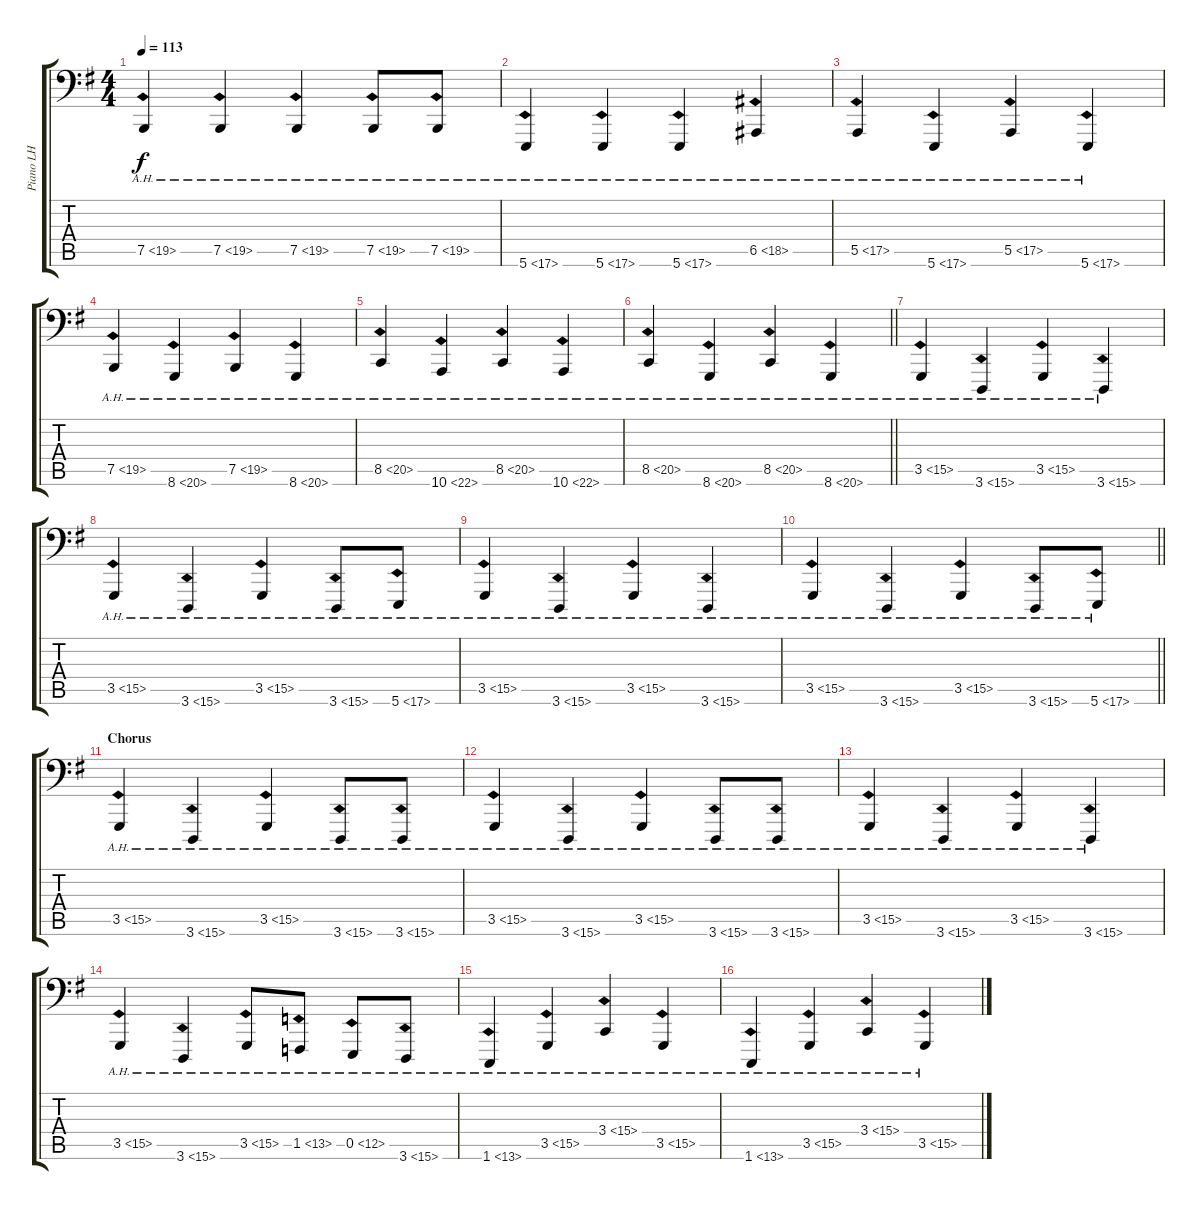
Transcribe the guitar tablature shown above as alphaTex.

\track ("Piano LH" "Piano LH") {instrument acousticgrandpiano}
\staff {score tabs}
\tuning (C3 G2 D2 A1 E1 B0) {hide}
\ts (4 4)
\tempo 113
\clef f4
\ks g
7.5{ah 12}.4{dy f} 7.5{ah 12}.4 7.5{ah 12}.4 7.5{ah 12}.8 7.5{ah 12}.8 |
5.6{ah 12}.4 5.6{ah 12}.4 5.6{ah 12}.4 6.5{ah 12}.4 |
5.5{ah 12}.4 5.6{ah 12}.4 5.5{ah 12}.4 5.6{ah 12}.4 |
7.5{ah 12}.4 8.6{ah 12}.4 7.5{ah 12}.4 8.6{ah 12}.4 |
8.5{ah 12}.4 10.6{ah 12}.4 8.5{ah 12}.4 10.6{ah 12}.4 |
\barLineRight lightlight
8.5{ah 12}.4 8.6{ah 12}.4 8.5{ah 12}.4 8.6{ah 12}.4 |
3.5{ah 12}.4 3.6{ah 12}.4 3.5{ah 12}.4 3.6{ah 12}.4 |
3.5{ah 12}.4 3.6{ah 12}.4 3.5{ah 12}.4 3.6{ah 12}.8 5.6{ah 12}.8 |
3.5{ah 12}.4 3.6{ah 12}.4 3.5{ah 12}.4 3.6{ah 12}.4 |
\barLineRight lightlight
3.5{ah 12}.4 3.6{ah 12}.4 3.5{ah 12}.4 3.6{ah 12}.8 5.6{ah 12}.8 |
\section ("" "Chorus")
3.5{ah 12}.4 3.6{ah 12}.4 3.5{ah 12}.4 3.6{ah 12}.8 3.6{ah 12}.8 |
3.5{ah 12}.4 3.6{ah 12}.4 3.5{ah 12}.4 3.6{ah 12}.8 3.6{ah 12}.8 |
3.5{ah 12}.4 3.6{ah 12}.4 3.5{ah 12}.4 3.6{ah 12}.4 |
3.5{ah 12}.4 3.6{ah 12}.4 3.5{ah 12}.8 1.5{ah 12}.8 0.5{ah 12}.8 3.6{ah 12}.8 |
1.6{ah 12}.4 3.5{ah 12}.4 3.4{ah 12}.4 3.5{ah 12}.4 |
1.6{ah 12}.4 3.5{ah 12}.4 3.4{ah 12}.4 3.5{ah 12}.4
